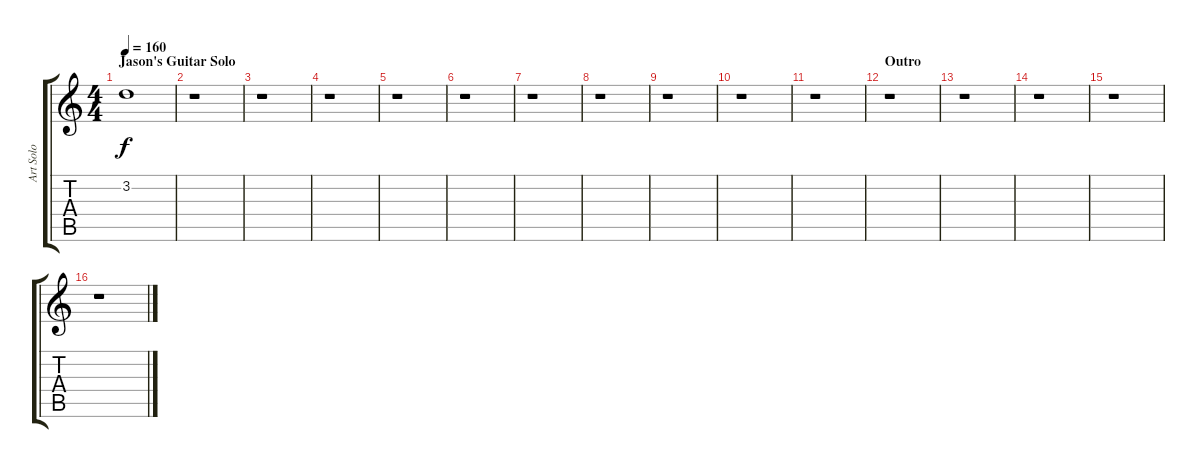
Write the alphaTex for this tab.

\track ("Art Solo" "Art Solo") {instrument distortionguitar}
\staff {score tabs}
\tuning (E4 B3 G3 D3 A2 E2) {hide}
\ts (4 4)
\section ("" "Jason's Guitar Solo")
\tempo 160
\clef g2
\ks c
3.2{t}.1{dy f volume 0} |
r.1 |
r.1 |
r.1 |
r.1 |
r.1 |
r.1 |
r.1 |
r.1 |
r.1 |
r.1 |
\section ("" "Outro")
r.1 |
r.1 |
r.1 |
r.1 |
r.1
